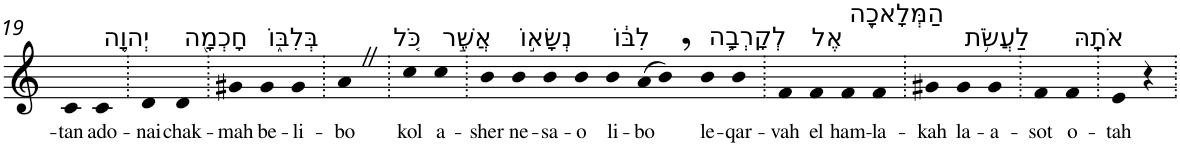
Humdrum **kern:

**kern	**text
*part1	*part1
*staff1	*staff1
*I"Piano	*
*I'Pno	*
!!LO:PB:g=z
*clefG2	*
*k[]	*
=19	=19
!	!LO:LY:b
4c	-tan
!LO:TX:a:t=יְהוָ֛ה	!
!	!LO:LY:b
4c	ado-
=20.	=20.
!	!LO:LY:b
4d	-nai
!LO:TX:a:t=חָכְמָ֖ה	!
!	!LO:LY:b
4d	chak-
=21.	=21.
!	!LO:LY:b
4g#X	-mah
!LO:TX:a:t=בְּלִבּ֑וֹ	!
!	!LO:LY:b
4g#	be-
!	!LO:LY:b
4g#	-li-
=22.	=22.
!	!LO:LY:b
4aZ	-bo
=23.	=23.
!LO:TX:a:t=כֹּ֚ל	!
!	!LO:LY:b
4cc	kol
!LO:TX:a:t=אֲשֶׁ֣ר	!
!	!LO:LY:b
4cc	a-
=24.	=24.
!	!LO:LY:b
4b	-sher
!LO:TX:a:t=נְשָׂא֣וֹ	!
!	!LO:LY:b
4b	ne-
!	!LO:LY:b
4b	-sa-
!	!LO:LY:b
4b	-o
!LO:TX:a:t=לִבּ֔וֹ	!
!	!LO:LY:b
4b	li-
!	!LO:LY:b
(>8a	-bo
8b,)	.
!LO:TX:a:t=לְקָרְבָ֥ה	!
!	!LO:LY:b
4b	le-
!	!LO:LY:b
4b	-qar-
=25.	=25.
!	!LO:LY:b
4f	-vah
!LO:TX:a:t=אֶל	!
!	!LO:LY:b
4f	el
!LO:TX:a:t=הַמְּלָאכָ֖ה	!
!	!LO:LY:b
4f	ham-
!	!LO:LY:b
4f	-la-
=26.	=26.
!	!LO:LY:b
4g#X	-kah
!LO:TX:a:t=לַעֲשֹׂ֥ת	!
!	!LO:LY:b
4g#	la-
!	!LO:LY:b
4g#	-a-
=27.	=27.
!	!LO:LY:b
4f	-sot
!LO:TX:a:t=אֹתָֽהּ	!
!	!LO:LY:b
4f	o-
=28.	=28.
!	!LO:LY:b
4e	-tah
4r	.
=.	=.
*-	*-
